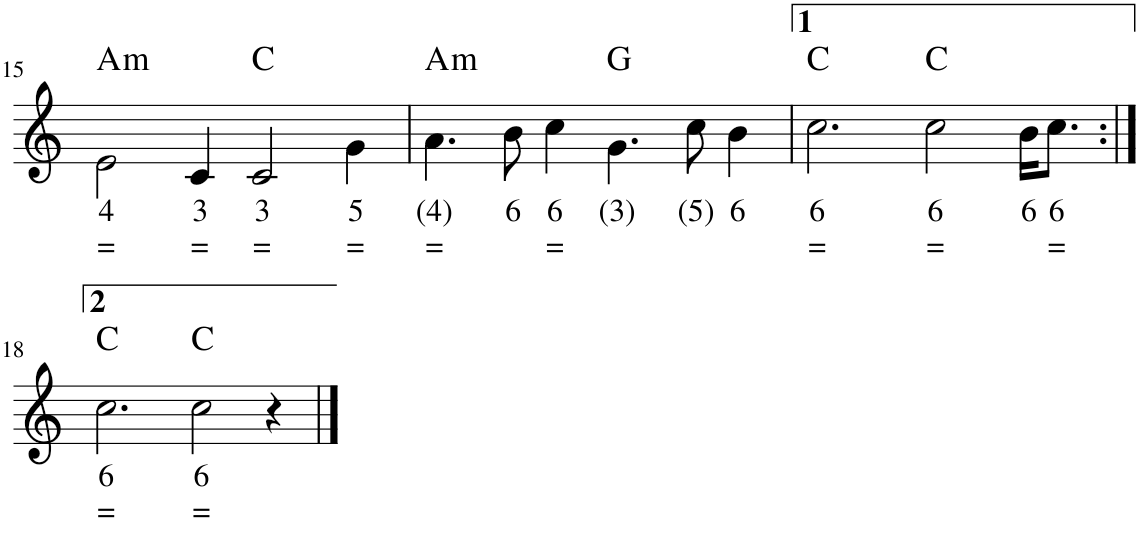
**kern	**text	**text	**harte
*part1	*part1	*part1	*part1
*staff1	*staff1	*staff1	*
!!LO:PB:g=z
*clefG2	*	*	*
*k[]	*	*	*
*M6/4	*	*	*
=15	=15	=15	=15
!	!LO:LY:b	!LO:LY:b	!LO:H:kt=m
2e\	4	=	A:min
!	!LO:LY:b	!LO:LY:b	!
4c/	3	=	.
!	!LO:LY:b	!LO:LY:b	!
2c/	3	=	C:maj
!	!LO:LY:b	!LO:LY:b	!
4g\	5	=	.
=16	=16	=16	=16
!	!LO:LY:b	!LO:LY:b	!LO:H:kt=m
4.a\	(4)	=	A:min
!	!LO:LY:b	!	!
8b\	6	.	.
!	!LO:LY:b	!LO:LY:b	!
4cc\	6	=	.
!	!LO:LY:b	!	!
4.g\	(3)	.	G:maj
!	!LO:LY:b	!	!
8cc\	(5)	.	.
!	!LO:LY:b	!	!
4b\	6	.	.
=17	=17	=17	=17
!	!LO:LY:b	!LO:LY:b	!
2.cc\	6	=	C:maj
!	!LO:LY:b	!LO:LY:b	!
2cc\	6	=	C:maj
!	!LO:LY:b	!	!
16b\KL	6	.	.
!	!LO:LY:b	!LO:LY:b	!
8.cc\J	6	=	.
!!LO:LB:g=z
=18:|!	=18:|!	=18:|!	=18:|!
!	!LO:LY:b	!LO:LY:b	!
2.cc\	6	=	C:maj
!	!LO:LY:b	!LO:LY:b	!
2cc\	6	=	C:maj
4r	.	.	.
==	==	==	==
*-	*-	*-	*-
